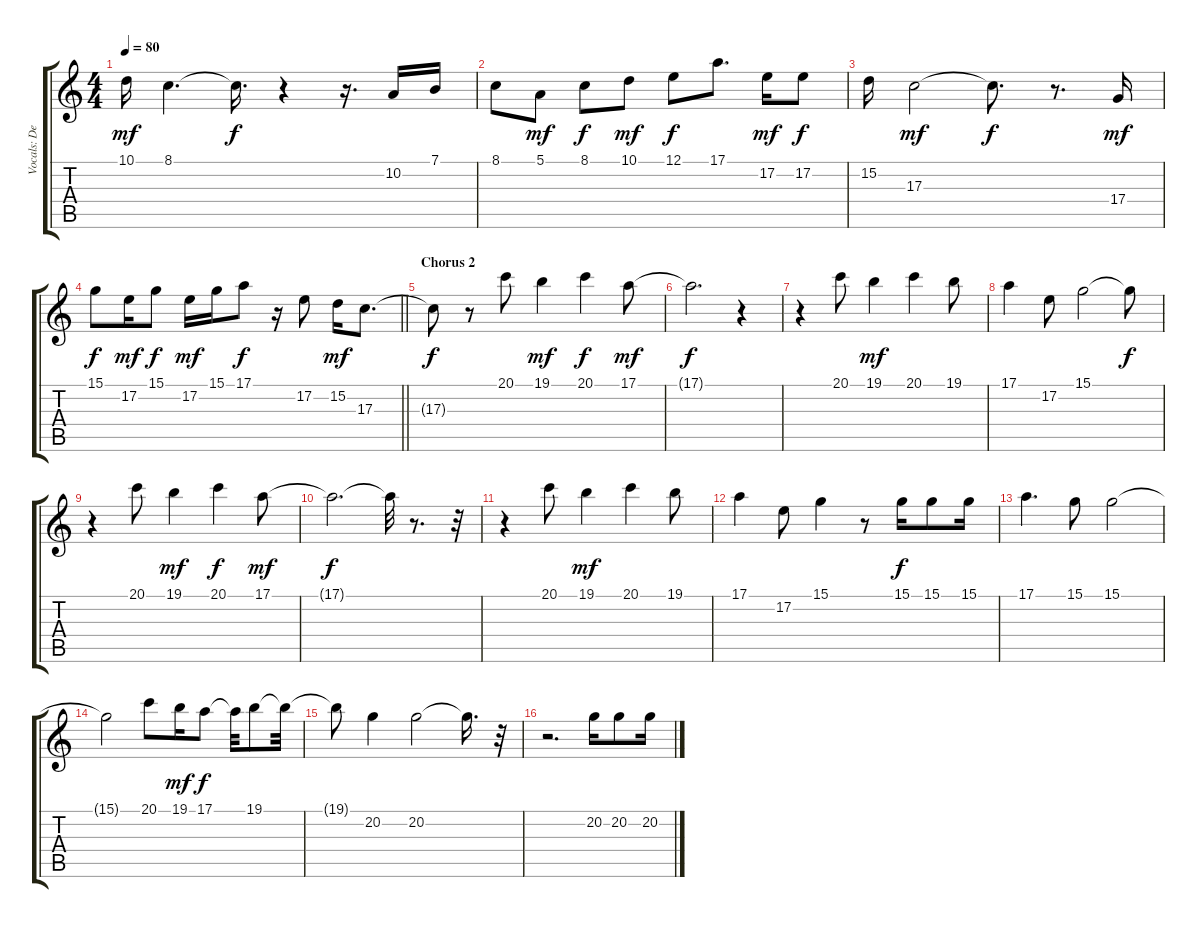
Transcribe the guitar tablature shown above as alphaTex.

\track ("Vocals: Dennis DeYoung" "Vocals: De") {instrument lead3calliope}
\staff {score tabs}
\tuning (E4 B3 G3 D3 A2 E2) {hide}
\ts (4 4)
\tempo 80
\clef g2
\ks c
10.1.16{dy mf} 8.1.4{d} 8.1{t}.16{d dy f} r.4 r.16{d} 10.2.16 7.1.16 |
8.1.8 5.1.8{dy mf} 8.1.8{dy f} 10.1.8{dy mf} 12.1.8{dy f} 17.1.8{d} 17.2.16{dy mf} 17.2.8{dy f} |
15.2.16 17.3.2{dy mf} 17.3{t}.8{d dy f} r.8{d} 17.4.16{dy mf} |
\barLineRight lightlight
15.1.8{dy f} 17.2.16{dy mf} 15.1.8{dy f} 17.2.16{dy mf} 15.1.16 17.1.8{dy f} r.16 17.2.8 15.2.16{dy mf} 17.3.8{d} |
\section ("" "Chorus 2")
17.3{t}.8{dy f} r.8 20.1.8 19.1.4{dy mf} 20.1.4{dy f} 17.1.8{dy mf} |
17.1{t}.2{d dy f} r.4 |
r.4 20.1.8 19.1.4{dy mf} 20.1.4 19.1.8 |
17.1.4 17.2.8 15.1.2 15.1{t}.8{dy f} |
r.4 20.1.8 19.1.4{dy mf} 20.1.4{dy f} 17.1.8{dy mf} |
17.1{t}.2{d dy f} 17.1{t}.32 r.8{d} r.32 |
r.4 20.1.8 19.1.4{dy mf} 20.1.4 19.1.8 |
17.1.4 17.2.8 15.1.4 r.8 15.1.16{dy f} 15.1.8 15.1.16 |
17.1.4{d} 15.1.8 15.1.2 |
15.1{t}.2 20.1.8 19.1.16{dy mf} 17.1.8{dy f} 17.1{t}.32 19.1.8 19.1{t}.32 |
19.1{t}.8 20.2.4 20.2.2 20.2{t}.16{d} r.32 |
r.2{d} 20.2.16 20.2.8 20.2.16
